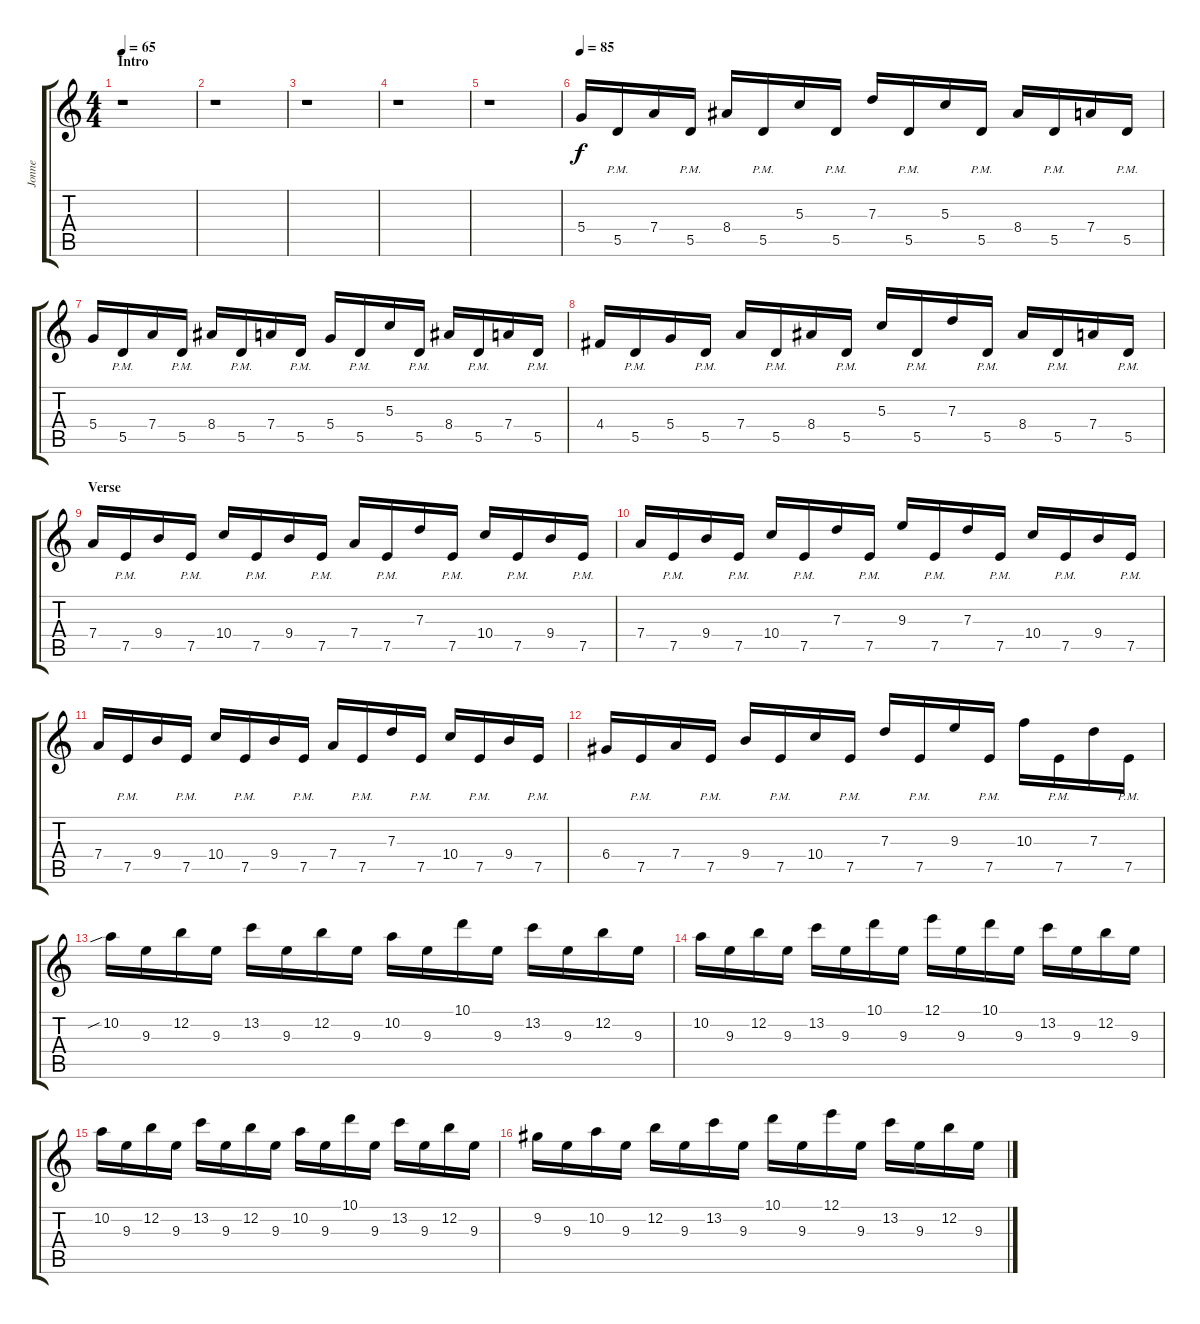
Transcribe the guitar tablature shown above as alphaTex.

\track ("Jonne" "Jonne") {instrument distortionguitar}
\staff {score tabs}
\tuning (E4 B3 G3 D3 A2 E2) {hide}
\ts (4 4)
\section ("" "Intro")
\tempo 65
\clef g2
\ks c
r.1{dy f instrument distortionguitar} |
r.1 |
r.1 |
r.1 |
r.1 |
\tempo 85
5.4.16 5.5{pm}.16 7.4.16 5.5{pm}.16 8.4.16 5.5{pm}.16 5.3.16 5.5{pm}.16 7.3.16 5.5{pm}.16 5.3.16 5.5{pm}.16 8.4.16 5.5{pm}.16 7.4.16 5.5{pm}.16 |
5.4.16 5.5{pm}.16 7.4.16 5.5{pm}.16 8.4.16 5.5{pm}.16 7.4.16 5.5{pm}.16 5.4.16 5.5{pm}.16 5.3.16 5.5{pm}.16 8.4.16 5.5{pm}.16 7.4.16 5.5{pm}.16 |
4.4.16 5.5{pm}.16 5.4.16 5.5{pm}.16 7.4.16 5.5{pm}.16 8.4.16 5.5{pm}.16 5.3.16 5.5{pm}.16 7.3.16 5.5{pm}.16 8.4.16 5.5{pm}.16 7.4.16 5.5{pm}.16 |
\section ("" "Verse")
7.4.16 7.5{pm}.16 9.4.16 7.5{pm}.16 10.4.16 7.5{pm}.16 9.4.16 7.5{pm}.16 7.4.16 7.5{pm}.16 7.3.16 7.5{pm}.16 10.4.16 7.5{pm}.16 9.4.16 7.5{pm}.16 |
7.4.16 7.5{pm}.16 9.4.16 7.5{pm}.16 10.4.16 7.5{pm}.16 7.3.16 7.5{pm}.16 9.3.16 7.5{pm}.16 7.3.16 7.5{pm}.16 10.4.16 7.5{pm}.16 9.4.16 7.5{pm}.16 |
7.4.16 7.5{pm}.16 9.4.16 7.5{pm}.16 10.4.16 7.5{pm}.16 9.4.16 7.5{pm}.16 7.4.16 7.5{pm}.16 7.3.16 7.5{pm}.16 10.4.16 7.5{pm}.16 9.4.16 7.5{pm}.16 |
6.4.16 7.5{pm}.16 7.4.16 7.5{pm}.16 9.4.16 7.5{pm}.16 10.4.16 7.5{pm}.16 7.3.16 7.5{pm}.16 9.3.16 7.5{pm}.16 10.3.16 7.5{pm}.16 7.3.16 7.5{pm}.16 |
10.2{sib}.16 9.3.16 12.2.16 9.3.16 13.2.16 9.3.16 12.2.16 9.3.16 10.2.16 9.3.16 10.1.16 9.3.16 13.2.16 9.3.16 12.2.16 9.3.16 |
10.2.16 9.3.16 12.2.16 9.3.16 13.2.16 9.3.16 10.1.16 9.3.16 12.1.16 9.3.16 10.1.16 9.3.16 13.2.16 9.3.16 12.2.16 9.3.16 |
10.2.16 9.3.16 12.2.16 9.3.16 13.2.16 9.3.16 12.2.16 9.3.16 10.2.16 9.3.16 10.1.16 9.3.16 13.2.16 9.3.16 12.2.16 9.3.16 |
9.2.16 9.3.16 10.2.16 9.3.16 12.2.16 9.3.16 13.2.16 9.3.16 10.1.16 9.3.16 12.1.16 9.3.16 13.2.16 9.3.16 12.2.16 9.3.16
